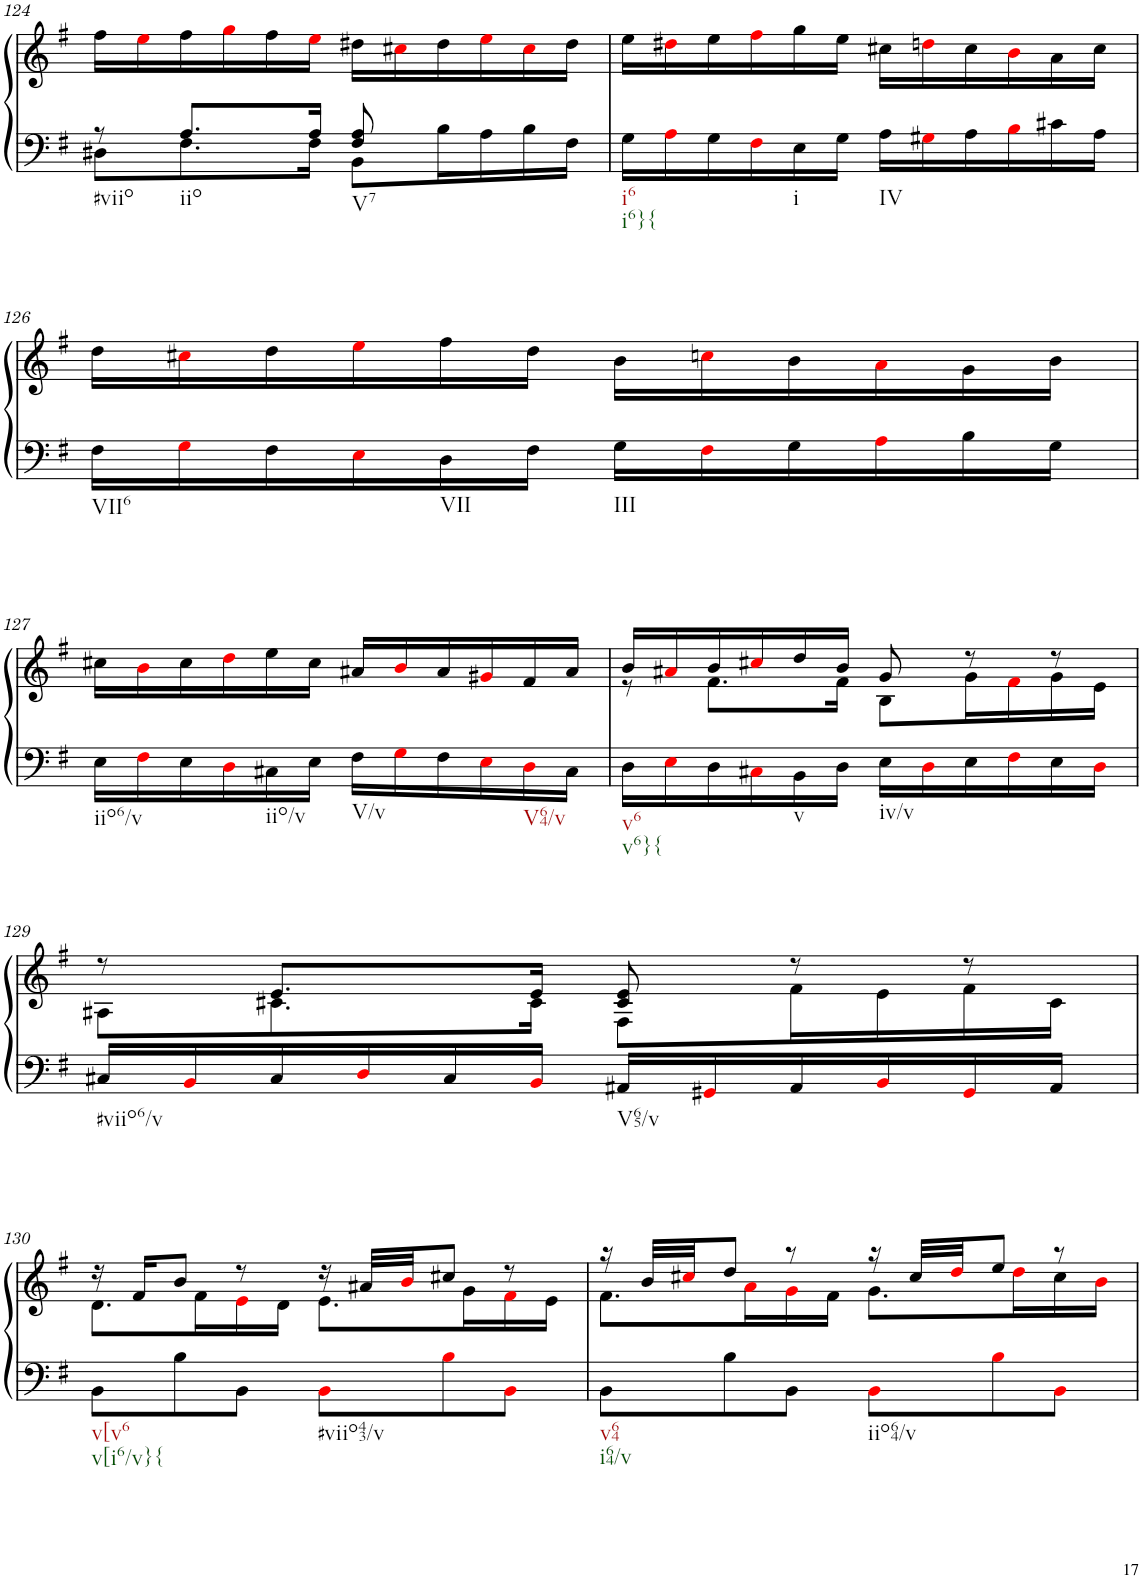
**kern	**kern
*part1	*part1
*staff2	*staff1
*I"unbenannt9	*
!!LO:PB:g=z
*clefF4	*clefG2
*k[f#]	*k[f#]
*M6/8	*M6/8
=124	=124
*^	*^
!LO:TX:b:t=#viio	!	!	!
8r	8D#X\L	2.ryy	16ff#\LL
.	.	.	16eei\
!LO:TX:b:t=iio	!	!	!
8.A/L	8.F#\	.	16ff#\
.	.	.	16ggi\
.	.	.	16ff#\
16A/Jk	16F#\Jk	.	16eei\JJ
!LO:TX:b:t=V7	!	!	!
8F#/ 8A/	8BB\L	.	16dd#X\LL
.	.	.	16cc#Xi\
8ryy	16B\L	.	16dd#\
.	16A\	.	16eei\
8ryy	16B\	.	16cc#i\
.	16F#\JJ	.	16dd#\JJ
=125	=125	=125	=125
!LO:TX:b:t=i6	!	!	!
!LO:TX:b:t=i6}{	!	!	!
!LO:TX:b:t=i	!	!	!
!LO:TX:b:t=IV	!	!	!
2.ryy	16G\LL	2.ryy	16ee\LL
.	16Ai\	.	16dd#Xi\
.	16G\	.	16ee\
.	16F#i\	.	16ff#i\
.	16E\	.	16gg\
.	16G\JJ	.	16ee\JJ
.	16A\LL	.	16cc#X\LL
.	16G#Xi\	.	16ddni\
.	16A\	.	16cc#\
.	16Bi\	.	16bi\
.	16c#X\	.	16a\
.	16A\JJ	.	16cc#\JJ
!!LO:LB:g=z	!!
=126	=126	=126	=126
!LO:TX:b:t=VII6	!	!	!
*v	*v	*	*
16F#\LL	2.ryy	16dd\LL
16Gi\	.	16cc#Xi\
16F#\	.	16dd\
16Ei\	.	16eei\
!LO:TX:b:t=VII	!	!
16D\	.	16ff#\
16F#\JJ	.	16dd\JJ
!LO:TX:b:t=III	!	!
16G\LL	.	16b\LL
16F#i\	.	16ccni\
16G\	.	16b\
16Ai\	.	16ai\
16B\	.	16g\
16G\JJ	.	16b\JJ
!!LO:LB:g=z	!!
=127	=127	=127
!LO:TX:b:t=iio6/v	!	!
16E\LL	4ryy	16cc#X\LL
16F#i\	.	16bi\
16E\	.	16cc#\
16Di\	.	16ddi\
!LO:TX:b:t=iio/v	!	!
16C#X\	8ryy	16ee\
16E\JJ	.	16cc#\JJ
!LO:TX:b:t=V/v	!	!
16F#\LL	16a#X/LL	4.ryy
16Gi\	16bi/	.
16F#\	16a#/	.
16Ei\	16g#Xi/	.
!LO:TX:b:t=V64/v	!	!
16Di\	16f#/	.
16C#\JJ	16a#/JJ	.
=128	=128	=128
!LO:TX:b:t=v6	!	!
!LO:TX:b:t=v6}{	!	!
16D\LL	16b/LL	8r
16Ei\	16a#Xi/	.
16D\	16b/	8.f#\L
16C#Xi\	16cc#Xi/	.
!LO:TX:b:t=v	!	!
16BB\	16dd/	.
16D\JJ	16b/JJ	16f#\Jk
!LO:TX:b:t=iv/v	!	!
16E\LL	8g/	8B\L
16Di\	.	.
16E\	8r	16g\L
16F#i\	.	16f#i\
16E\	8r	16g\
16Di\JJ	.	16e\JJ
!!LO:LB:g=z	!!
=129	=129	=129
!LO:TX:b:t=#viio6/v	!	!
16C#X/LL	8r	8A#X\L
16BBi/	.	.
16C#/	8.e/L	8.c#X\
16Di/	.	.
16C#/	.	.
16BBi/JJ	16e/Jk	16c#\Jk
!LO:TX:b:t=V65/v	!	!
16AA#X/LL	8c#/ 8e/	8F#\L
16GG#Xi/	.	.
16AA#/	8r	16f#\L
16BBi/	.	16e\
16GG#i/	8r	16f#\
16AA#/JJ	.	16c#\JJ
!!LO:LB:g=z	!!
=130	=130	=130
!LO:TX:b:t=v[v6	!	!
!LO:TX:b:t=v[i6/v}{	!	!
8BB\L	16r	8.d\L
.	16f#/KL	.
8B\	8b/J	.
.	.	16f#\L
8BB\J	8r	16ei\
.	.	16d\JJ
!LO:TX:b:t=#viio43/v	!	!
8BBi\L	16r	8.e\L
.	32a#X/LLL	.
.	32bi/JJ	.
8Bi\	8cc#X/J	.
.	.	16g\L
8BBi\J	8r	16f#i\
.	.	16e\JJ
=131	=131	=131
!LO:TX:b:t=v64	!	!
!LO:TX:b:t=i64/v	!	!
8BB\L	16r	8.f#\L
.	32b/LLL	.
.	32cc#Xi/JJ	.
8B\	8dd/J	.
.	.	16ai\L
8BB\J	8r	16gi\
.	.	16f#\JJ
!LO:TX:b:t=iio64/v	!	!
8BBi\L	16r	8.g\L
.	32cc#/LLL	.
.	32ddi/JJ	.
8Bi\	8ee/J	.
.	.	16ddi\L
8BBi\J	8r	16cc#\
.	.	16bi\JJ
*	*v	*v
=	=
*-	*-
